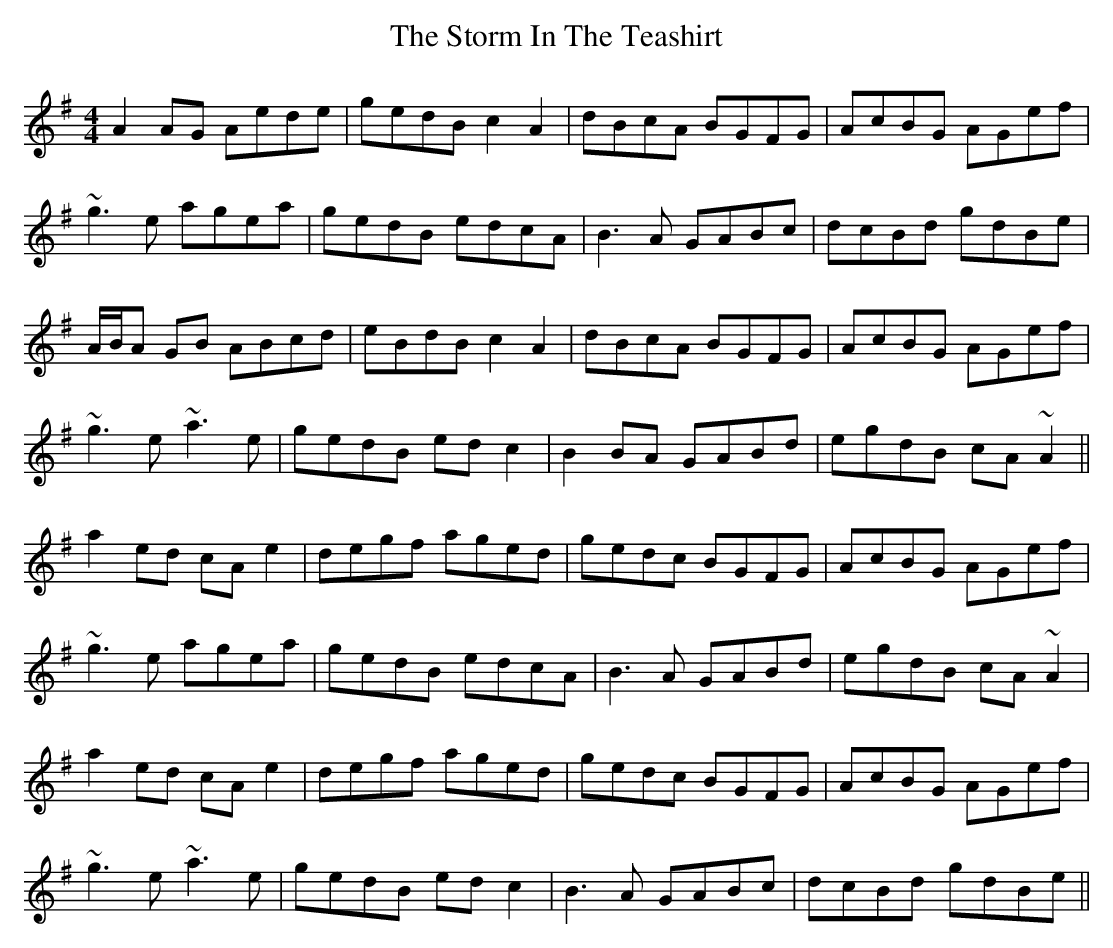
X:1
T: The Storm In The Teashirt
M: 4/4
L: 1/8
K: Ador
A2AG Aede|gedB c2A2|dBcA BGFG|AcBG AGef|
~g3e agea|gedB edcA|B3A GABc|dcBd gdBe|
A/B/A GB ABcd|eBdB c2A2|dBcA BGFG|AcBG AGef|
~g3e ~a3e|gedB edc2|B2BA GABd|egdB cA~A2||
a2ed cAe2|degf aged|gedc BGFG|AcBG AGef|
~g3e agea|gedB edcA|B3A GABd|egdB cA~A2|
a2ed cAe2|degf aged|gedc BGFG|AcBG AGef|
~g3e ~a3e|gedB edc2|B3A GABc|dcBd gdBe||
